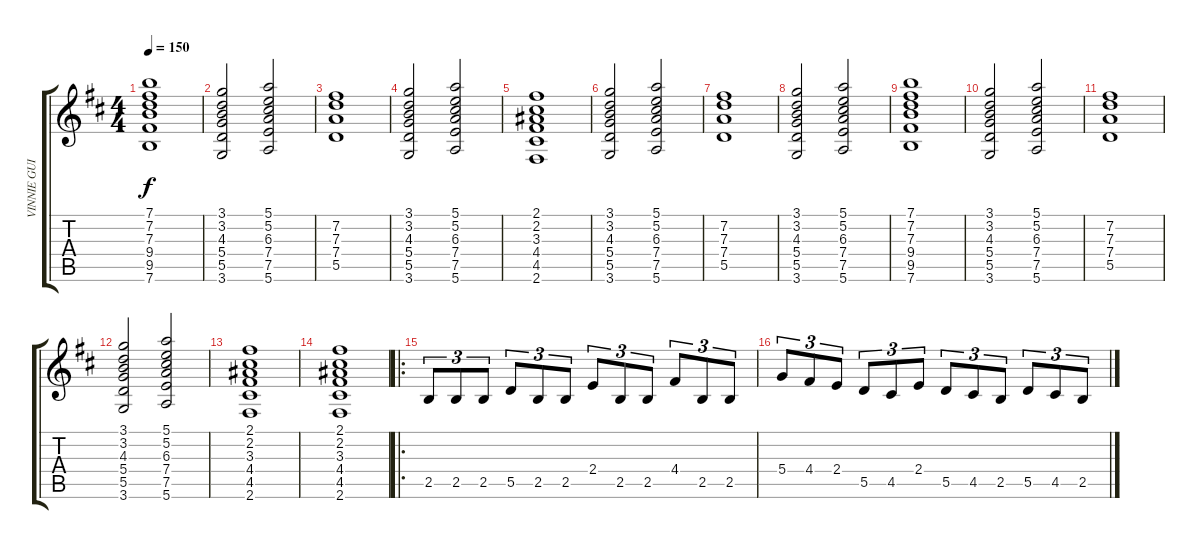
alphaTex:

\track ("VINNIE GUITAR 3" "VINNIE GUI") {instrument overdrivenguitar}
\staff {score tabs}
\tuning (E4 B3 G3 D3 A2 E2) {hide}
\ts (4 4)
\tempo 150
\clef g2
\ks d
(7.1 7.2 7.3 9.4 9.5 7.6).1{dy f} |
(3.1 3.2 4.3 5.4 5.5 3.6).2 (5.1 5.2 6.3 7.4 7.5 5.6).2 |
(7.2 7.3 7.4 5.5).1 |
(3.1 3.2 4.3 5.4 5.5 3.6).2 (5.1 5.2 6.3 7.4 7.5 5.6).2 |
(2.1 2.2 3.3 4.4 4.5 2.6).1 |
(3.1 3.2 4.3 5.4 5.5 3.6).2 (5.1 5.2 6.3 7.4 7.5 5.6).2 |
(7.2 7.3 7.4 5.5).1 |
(3.1 3.2 4.3 5.4 5.5 3.6).2 (5.1 5.2 6.3 7.4 7.5 5.6).2 |
(7.1 7.2 7.3 9.4 9.5 7.6).1 |
(3.1 3.2 4.3 5.4 5.5 3.6).2 (5.1 5.2 6.3 7.4 7.5 5.6).2 |
(7.2 7.3 7.4 5.5).1 |
(3.1 3.2 4.3 5.4 5.5 3.6).2 (5.1 5.2 6.3 7.4 7.5 5.6).2 |
(2.1 2.2 3.3 4.4 4.5 2.6).1 |
(2.1 2.2 3.3 4.4 4.5 2.6).1 |
\ro
2.5.8{tu (3 2)} 2.5.8{tu (3 2)} 2.5.8{tu (3 2)} 5.5.8{tu (3 2)} 2.5.8{tu (3 2)} 2.5.8{tu (3 2)} 2.4.8{tu (3 2)} 2.5.8{tu (3 2)} 2.5.8{tu (3 2)} 4.4.8{tu (3 2)} 2.5.8{tu (3 2)} 2.5.8{tu (3 2)} |
5.4.8{tu (3 2)} 4.4.8{tu (3 2)} 2.4.8{tu (3 2)} 5.5.8{tu (3 2)} 4.5.8{tu (3 2)} 2.4.8{tu (3 2)} 5.5.8{tu (3 2)} 4.5.8{tu (3 2)} 2.5.8{tu (3 2)} 5.5.8{tu (3 2)} 4.5.8{tu (3 2)} 2.5.8{tu (3 2)}
